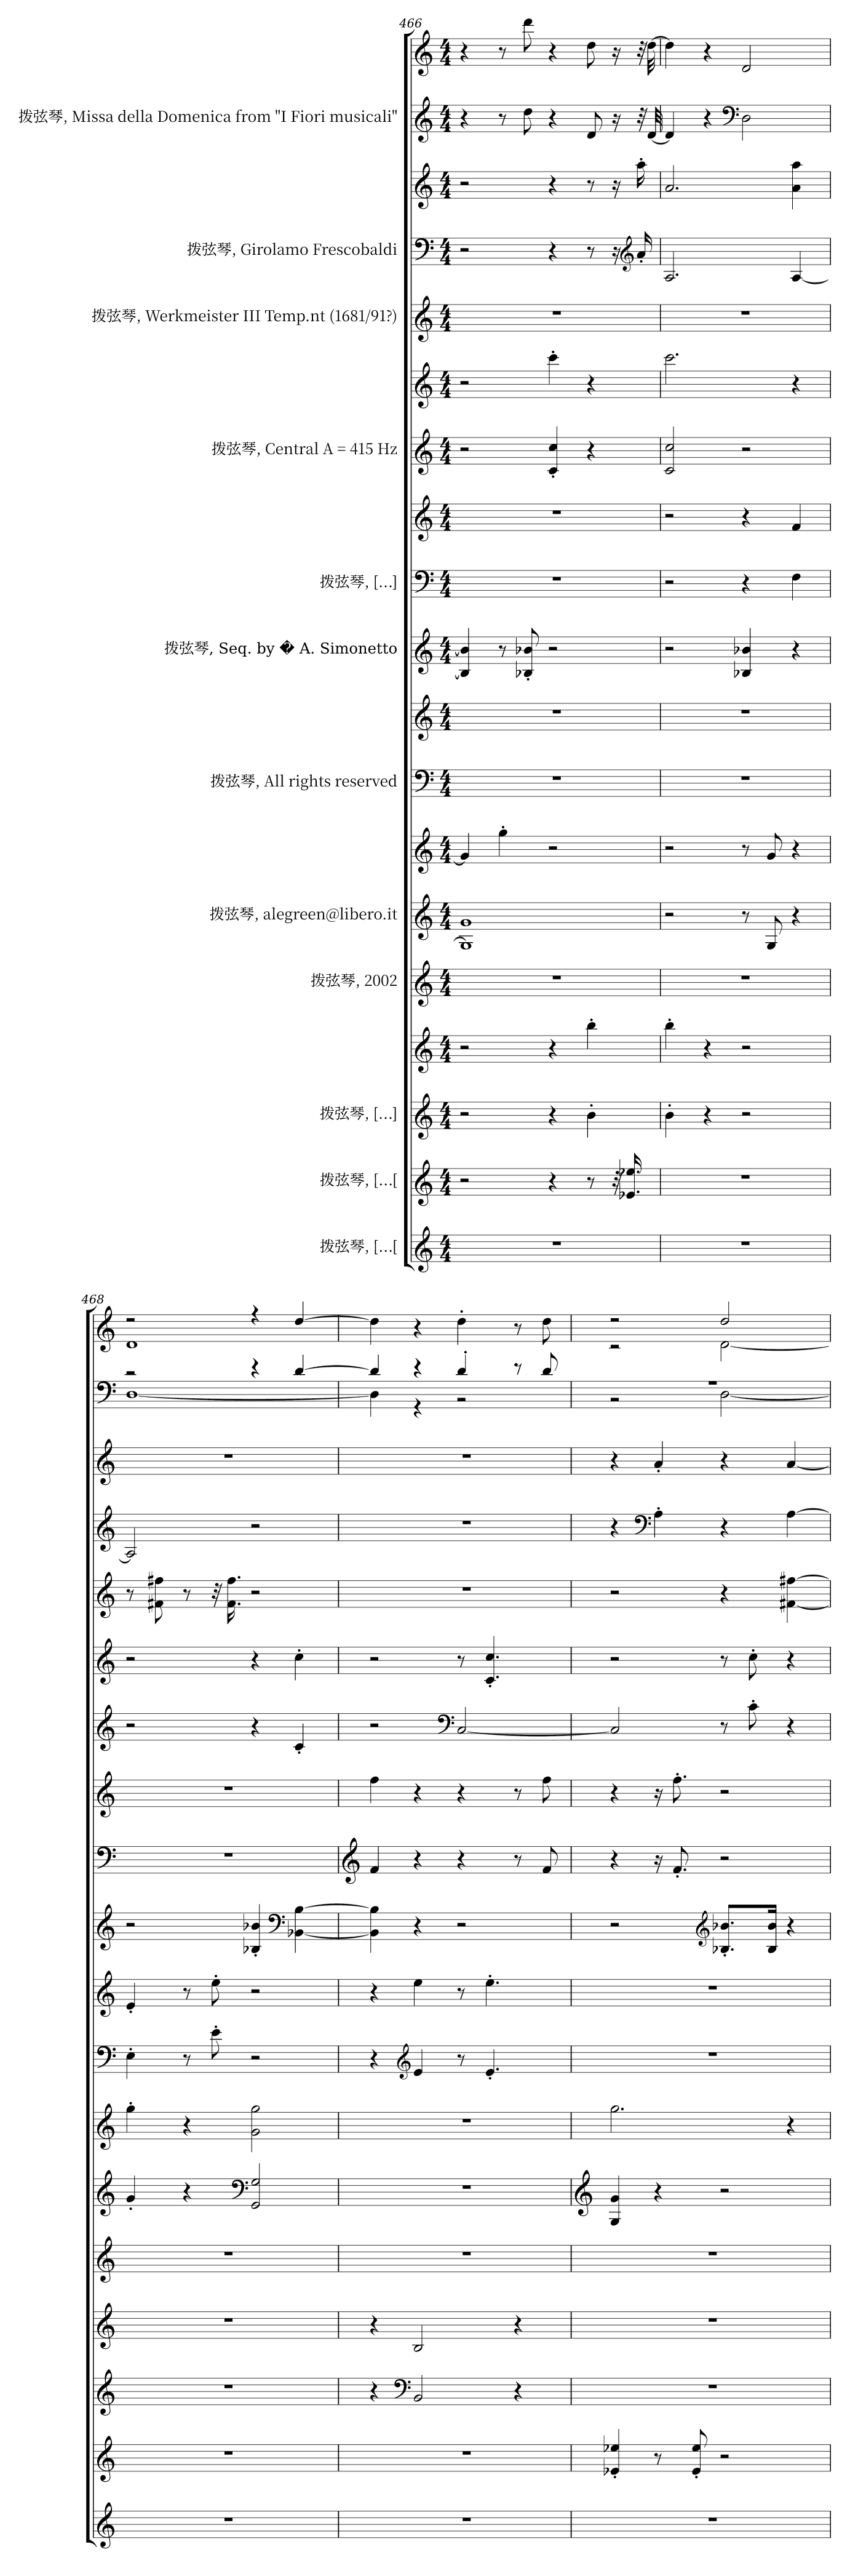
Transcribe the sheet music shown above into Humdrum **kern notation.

**kern	**kern	**kern	**kern	**kern	**kern	**kern	**kern	**kern	**kern	**kern	**kern	**kern	**kern	**kern	**kern	**kern	**kern	**kern
*part12	*part11	*part10	*part10	*part9	*part8	*part8	*part7	*part7	*part6	*part5	*part5	*part4	*part4	*part3	*part2	*part2	*part1	*part1
*staff19	*staff18	*staff17	*staff16	*staff15	*staff14	*staff13	*staff12	*staff11	*staff10	*staff9	*staff8	*staff7	*staff6	*staff5	*staff4	*staff3	*staff2	*staff1
*I"拨弦琴, [...[	*I"拨弦琴, [...[	*I"拨弦琴, [...]	*	*I"拨弦琴, 2002	*I"拨弦琴, alegreen@libero.it	*	*I"拨弦琴, All rights reserved	*	*I"拨弦琴, Seq. by � A. Simonetto	*I"拨弦琴, [...]	*	*I"拨弦琴, Central A = 415 Hz	*	*I"拨弦琴, Werkmeister III Temp.nt (1681/91?)	*I"拨弦琴, Girolamo Frescobaldi	*	*I"拨弦琴, Missa della Domenica from &quot;I Fiori musicali&quot;	*
*clefG2	*clefG2	*clefG2	*clefG2	*clefG2	*clefG2	*clefG2	*clefF4	*clefG2	*clefG2	*clefF4	*clefG2	*clefG2	*clefG2	*clefG2	*clefF4	*clefG2	*clefG2	*clefG2
*k[]	*k[]	*k[]	*k[]	*k[]	*k[]	*k[]	*k[]	*k[]	*k[]	*k[]	*k[]	*k[]	*k[]	*k[]	*k[]	*k[]	*k[]	*k[]
*M4/4	*M4/4	*M4/4	*M4/4	*M4/4	*M4/4	*M4/4	*M4/4	*M4/4	*M4/4	*M4/4	*M4/4	*M4/4	*M4/4	*M4/4	*M4/4	*M4/4	*M4/4	*M4/4
=466	=466	=466	=466	=466	=466	=466	=466	=466	=466	=466	=466	=466	=466	=466	=466	=466	=466	=466
*	*	*	*	*	*^	*	*	*	*	*	*	*	*	*	*	*	*	*
1r	2r	2r	2r	1r	1g	1G]	4g/]	1r	1r	4B-/] 4b-/]	1r	1r	2r	2r	1r	2r	2r	4r	4r
.	.	.	.	.	.	.	4gg'\	.	.	8r	.	.	.	.	.	.	.	8r	8r
.	.	.	.	.	.	.	.	.	.	8B-X/' 8b-X/'	.	.	.	.	.	.	.	8dd\	8ddd\
.	4r	4r	4r	.	.	.	2r	.	.	2r	.	.	4c/' 4cc/'	4ccc'\	.	4r	4r	4r	4r
.	8r	4b'\	4bb'\	.	.	.	.	.	.	.	.	.	4r	4r	.	8r	8r	8d/	8dd\
.	32r	.	.	.	.	.	.	.	.	.	.	.	.	.	.	16r	16r	16r	16r
.	16.e-X/ 16.ee-X/	.	.	.	.	.	.	.	.	.	.	.	.	.	.	.	.	.	.
*	*	*	*	*	*	*	*	*	*	*	*	*	*	*	*	*clefG2	*	*	*
.	.	.	.	.	.	.	.	.	.	.	.	.	.	.	.	16a'/	16aa'\	32r	32r
.	.	.	.	.	.	.	.	.	.	.	.	.	.	.	.	.	.	[32d/	[32dd\
*	*	*	*	*	*v	*v	*	*	*	*	*	*	*	*	*	*	*	*	*
!!LO:PB:g=z
=467	=467	=467	=467	=467	=467	=467	=467	=467	=467	=467	=467	=467	=467	=467	=467	=467	=467	=467
1r	1r	4b'\	4bb'\	1r	2r	2r	1r	1r	2r	2r	2r	2c/ 2cc/	2.ccc\	1r	2.A/	2.a/	4d/]	4dd\]
.	.	4r	4r	.	.	.	.	.	.	.	.	.	.	.	.	.	4r	4r
*	*	*	*	*	*	*	*	*	*	*	*	*	*	*	*	*	*clefF4	*
.	.	2r	2r	.	8r	8r	.	.	4B-X/ 4b-X/	4r	4r	2r	.	.	.	.	2D\	2d/
.	.	.	.	.	8G/	8g/	.	.	.	.	.	.	.	.	.	.	.	.
.	.	.	.	.	4r	4r	.	.	4r	4F\	4f/	.	4r	.	[4A/	4a\ 4aa\	.	.
=468	=468	=468	=468	=468	=468	=468	=468	=468	=468	=468	=468	=468	=468	=468	=468	=468	=468	=468
*	*	*	*	*	*	*	*	*	*	*	*	*	*	*	*	*	*^	*^
1r	1r	1r	1r	1r	4g'/	4gg'\	4E'\	4e'/	2r	1r	1r	2r	2r	8r	2A/]	1r	2r	[1D	2r	1d
.	.	.	.	.	.	.	.	.	.	.	.	.	.	8f#X\ 8ff#X\	.	.	.	.	.	.
.	.	.	.	.	4r	4r	8r	8r	.	.	.	.	.	8r	.	.	.	.	.	.
.	.	.	.	.	.	.	8e'\	8ee'\	.	.	.	.	.	32r	.	.	.	.	.	.
.	.	.	.	.	.	.	.	.	.	.	.	.	.	16.f#\ 16.ff#\	.	.	.	.	.	.
*	*	*	*	*	*clefF4	*	*	*	*	*	*	*	*	*	*	*	*	*	*	*
.	.	.	.	.	2GG/ 2G/	2g\ 2gg\	2r	2r	4B-X/' 4b-X/'	.	.	4r	4r	2r	2r	.	4r	.	4r	.
*	*	*	*	*	*	*	*	*	*clefF4	*	*	*	*	*	*	*	*	*	*	*
.	.	.	.	.	.	.	.	.	[4BB-X\ [4B-\	.	.	4c'/	4cc'\	.	.	.	[4d/	.	[4dd/	.
*	*	*	*	*	*	*	*	*	*	*	*	*	*	*	*	*	*	*	*v	*v
=469	=469	=469	=469	=469	=469	=469	=469	=469	=469	=469	=469	=469	=469	=469	=469	=469	=469	=469	=469
*	*	*	*	*	*	*	*	*	*	*clefG2	*	*	*	*	*	*	*	*	*
1r	1r	4r	4r	1r	1r	1r	4r	4r	4BB-\] 4B-\]	4f/	4ff\	2r	2r	1r	1r	1r	4d/]	4D\]	4dd\]
*	*	*clefF4	*	*	*	*	*clefG2	*	*	*	*	*	*	*	*	*	*	*	*
.	.	2BB/	2B/	.	.	.	4e/	4ee\	4r	4r	4r	.	.	.	.	.	4r	4r	4r
*	*	*	*	*	*	*	*	*	*	*	*	*clefF4	*	*	*	*	*	*	*
.	.	.	.	.	.	.	8r	8r	2r	4r	4r	[2C/	8r	.	.	.	4d'/	2r	4dd'\
.	.	.	.	.	.	.	4.e'/	4.ee'\	.	.	.	.	4.c/' 4.cc/'	.	.	.	.	.	.
.	.	4r	4r	.	.	.	.	.	.	8r	8r	.	.	.	.	.	8r	.	8r
.	.	.	.	.	.	.	.	.	.	8f/	8ff\	.	.	.	.	.	8d/	.	8dd\
=470	=470	=470	=470	=470	=470	=470	=470	=470	=470	=470	=470	=470	=470	=470	=470	=470	=470	=470	=470
*	*	*	*	*	*clefG2	*	*	*	*	*	*	*	*	*	*	*	*	*	*
*	*	*	*	*	*	*	*	*	*	*	*	*	*	*	*	*	*	*	*^
1r	4e-X/' 4ee-X/'	1r	1r	1r	4G/ 4g/	2.gg\	1r	1r	2r	4r	4r	2C/]	2r	2r	4r	4r	1r	2r	2r	2r
*	*	*	*	*	*	*	*	*	*	*	*	*	*	*	*clefF4	*	*	*	*	*
.	8r	.	.	.	4r	.	.	.	.	16r	16r	.	.	.	4A'\	4a'/	.	.	.	.
.	.	.	.	.	.	.	.	.	.	8.f'/	8.ff'\	.	.	.	.	.	.	.	.	.
.	8e-/' 8ee-/'	.	.	.	.	.	.	.	.	.	.	.	.	.	.	.	.	.	.	.
*	*	*	*	*	*	*	*	*	*clefG2	*	*	*	*	*	*	*	*	*	*	*
.	2r	.	.	.	2r	.	.	.	8.B-X/' 8.b-X/'L	2r	2r	8r	8r	4r	4r	4r	.	[2D\	2dd/	[2d\
.	.	.	.	.	.	.	.	.	.	.	.	8c'\	8cc'\	.	.	.	.	.	.	.
.	.	.	.	.	.	.	.	.	16B-/ 16b-/Jk	.	.	.	.	.	.	.	.	.	.	.
.	.	.	.	.	.	4r	.	.	4r	.	.	4r	4r	[4f#X\ [4ff#X\	[4A\	[4a/	.	.	.	.
*	*	*	*	*	*	*	*	*	*	*	*	*	*	*	*	*	*v	*v	*	*
*	*	*	*	*	*	*	*	*	*	*	*	*	*	*	*	*	*	*v	*v
=	=	=	=	=	=	=	=	=	=	=	=	=	=	=	=	=	=	=
*-	*-	*-	*-	*-	*-	*-	*-	*-	*-	*-	*-	*-	*-	*-	*-	*-	*-	*-
